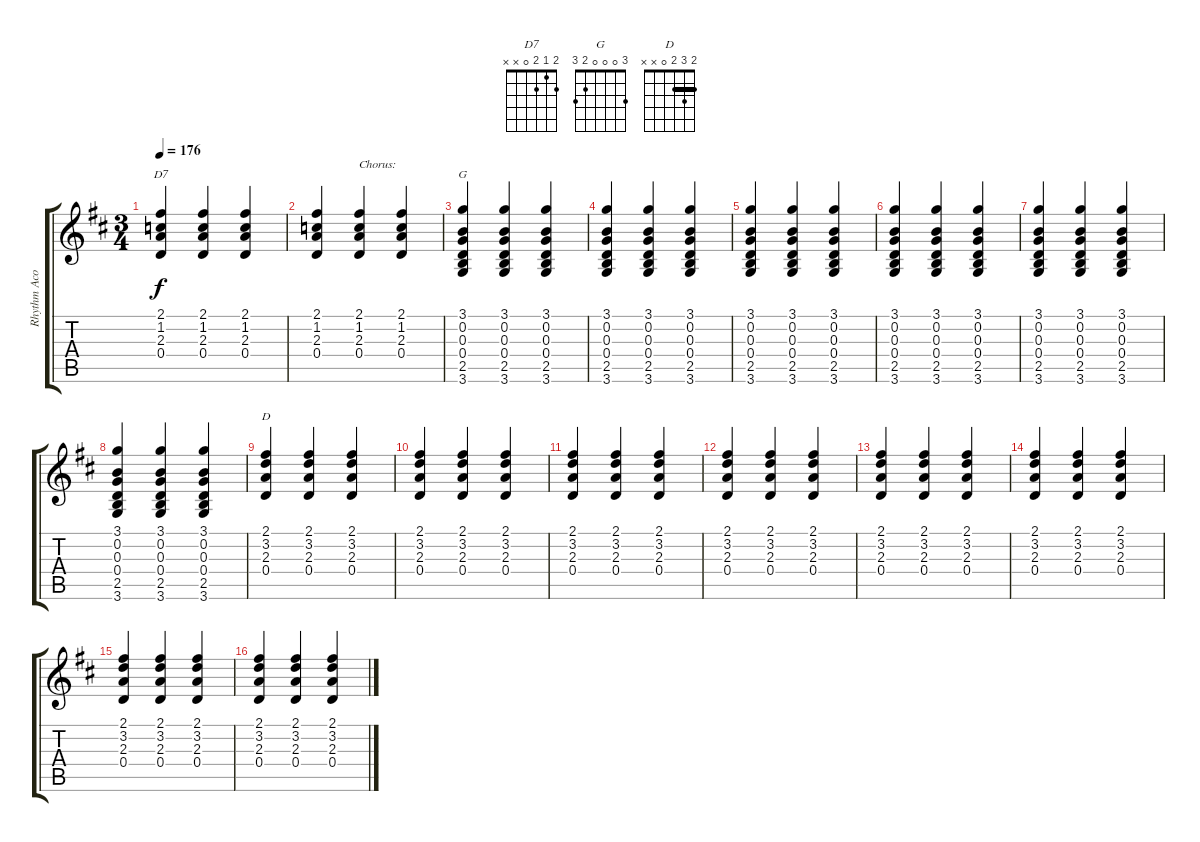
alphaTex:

\track ("Rhythm Acoustic" "Rhythm Aco") {instrument acousticguitarsteel}
\staff {score tabs}
\tuning (E4 B3 G3 D3 A2 E2) {hide}
\chord ("D7" 2 1 2 0 x x)
\chord ("G" 3 0 0 0 2 3)
\chord ("D" 2 3 2 0 x x) {barre 2}
\ts (3 4)
\tempo 176
\clef g2
\ks d
(2.1 1.2 2.3 0.4).4{ch "D7" dy f} (2.1 1.2 2.3 0.4).4 (2.1 1.2 2.3 0.4).4 |
(2.1 1.2 2.3 0.4).4 (2.1 1.2 2.3 0.4).4{txt "Chorus:"} (2.1 1.2 2.3 0.4).4 |
(3.1 0.2 0.3 0.4 2.5 3.6).4{ch "G"} (3.1 0.2 0.3 0.4 2.5 3.6).4 (3.1 0.2 0.3 0.4 2.5 3.6).4 |
(3.1 0.2 0.3 0.4 2.5 3.6).4 (3.1 0.2 0.3 0.4 2.5 3.6).4 (3.1 0.2 0.3 0.4 2.5 3.6).4 |
(3.1 0.2 0.3 0.4 2.5 3.6).4 (3.1 0.2 0.3 0.4 2.5 3.6).4 (3.1 0.2 0.3 0.4 2.5 3.6).4 |
(3.1 0.2 0.3 0.4 2.5 3.6).4 (3.1 0.2 0.3 0.4 2.5 3.6).4 (3.1 0.2 0.3 0.4 2.5 3.6).4 |
(3.1 0.2 0.3 0.4 2.5 3.6).4 (3.1 0.2 0.3 0.4 2.5 3.6).4 (3.1 0.2 0.3 0.4 2.5 3.6).4 |
(3.1 0.2 0.3 0.4 2.5 3.6).4 (3.1 0.2 0.3 0.4 2.5 3.6).4 (3.1 0.2 0.3 0.4 2.5 3.6).4 |
(2.1 3.2 2.3 0.4).4{ch "D"} (2.1 3.2 2.3 0.4).4 (2.1 3.2 2.3 0.4).4 |
(2.1 3.2 2.3 0.4).4 (2.1 3.2 2.3 0.4).4 (2.1 3.2 2.3 0.4).4 |
(2.1 3.2 2.3 0.4).4 (2.1 3.2 2.3 0.4).4 (2.1 3.2 2.3 0.4).4 |
(2.1 3.2 2.3 0.4).4 (2.1 3.2 2.3 0.4).4 (2.1 3.2 2.3 0.4).4 |
(2.1 3.2 2.3 0.4).4 (2.1 3.2 2.3 0.4).4 (2.1 3.2 2.3 0.4).4 |
(2.1 3.2 2.3 0.4).4 (2.1 3.2 2.3 0.4).4 (2.1 3.2 2.3 0.4).4 |
(2.1 3.2 2.3 0.4).4 (2.1 3.2 2.3 0.4).4 (2.1 3.2 2.3 0.4).4 |
(2.1 3.2 2.3 0.4).4 (2.1 3.2 2.3 0.4).4 (2.1 3.2 2.3 0.4).4
